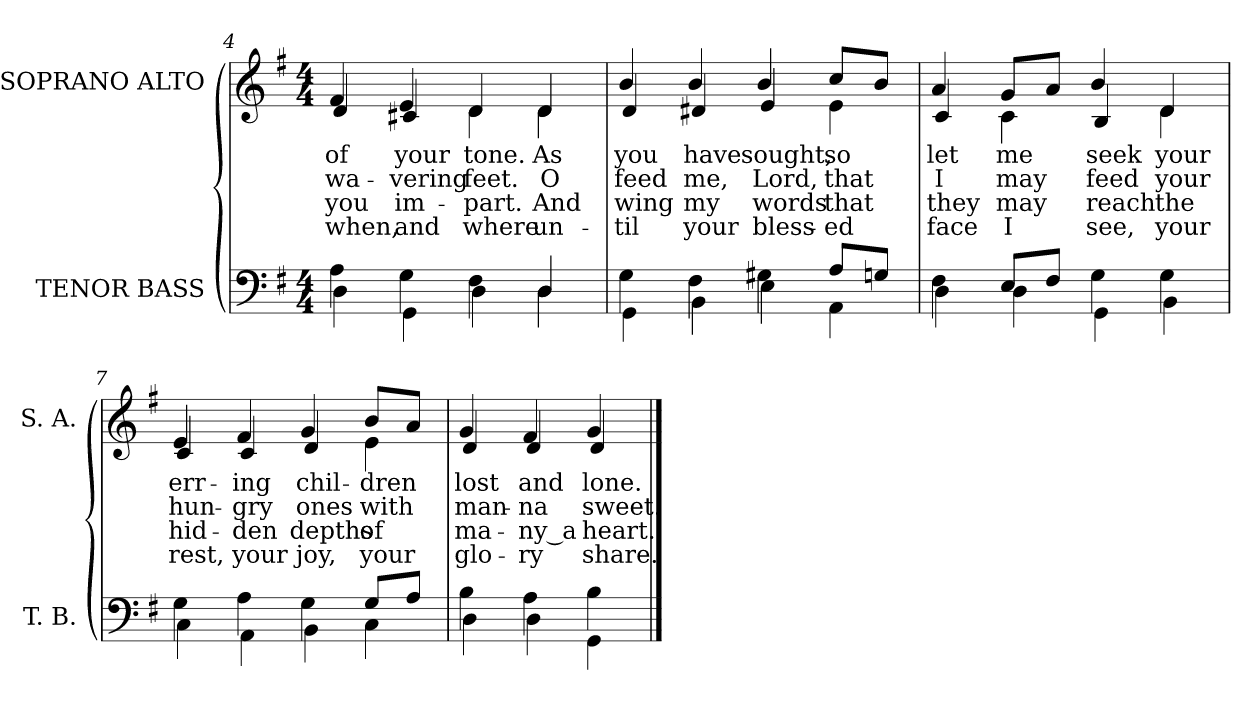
**kern	**kern	**text	**text	**text	**text
*part2	*part1	*part1	*part1	*part1	*part1
*staff2	*staff1	*staff1	*staff1	*staff1	*staff1
*I"TENOR BASS	*I"SOPRANO ALTO	*	*	*	*
*I'T. B.	*I'S. A.	*	*	*	*
*clefF4	*clefG2	*	*	*	*
*k[f#]	*k[f#]	*	*	*	*
*G:	*G:	*	*	*	*
*M4/4	*M4/4	*	*	*	*
=4	=4	=4	=4	=4	=4
*^	*	*	*	*	*
!	!	!	!LO:LY:b:color=#000000	!LO:LY:b:color=#000000	!LO:LY:b:color=#000000	!LO:LY:b:color=#000000
*	*	*^	*	*	*	*
4Ai\	4Di\	4f#i/	4di/	of	wa-	you	when,
!	!	!	!	!LO:LY:b:color=#000000	!LO:LY:b:color=#000000	!LO:LY:b:color=#000000	!LO:LY:b:color=#000000
4Gi\	4GGi\	4ei/	4c#Xi/	your	-vering	im-	and
!	!	!	!	!LO:LY:b:color=#000000	!LO:LY:b:color=#000000	!LO:LY:b:color=#000000	!LO:LY:b:color=#000000
4F#i\	4Di\	4di/	4di\	tone.	feet.	-part.	where
!	!	!	!	!LO:LY:b:color=#000000	!LO:LY:b:color=#000000	!LO:LY:b:color=#000000	!LO:LY:b:color=#000000
4Di/	4Di\	4di/	4di\	As	O	And	un-
=5	=5	=5	=5	=5	=5	=5	=5
!	!	!	!	!LO:LY:b:color=#000000	!LO:LY:b:color=#000000	!LO:LY:b:color=#000000	!LO:LY:b:color=#000000
4Gi\	4GGi\	4bi/	4di/	you	feed	wing	-til
!	!	!	!	!LO:LY:b:color=#000000	!LO:LY:b:color=#000000	!LO:LY:b:color=#000000	!LO:LY:b:color=#000000
4F#i\	4BBi\	4bi/	4d#Xi/	have	me,	my	your
!	!	!	!	!LO:LY:b:color=#000000	!LO:LY:b:color=#000000	!LO:LY:b:color=#000000	!LO:LY:b:color=#000000
4G#Xi\	4Ei\	4bi/	4ei/	sought,	Lord,	words	bless-
!	!	!	!	!LO:LY:b:color=#000000	!LO:LY:b:color=#000000	!LO:LY:b:color=#000000	!LO:LY:b:color=#000000
8Ai/L	4AAi\	8cci/L	4ei\	so	that	that	-ed
8Gni/J	.	8bi/J	.	.	.	.	.
!!LO:LB:g=z	!!
=6	=6	=6	=6	=6	=6	=6	=6
!	!	!	!	!LO:LY:b:color=#000000	!LO:LY:b:color=#000000	!LO:LY:b:color=#000000	!LO:LY:b:color=#000000
4F#i\	4Di\	4ai/	4ci/	let	I	they	face
!	!	!	!	!LO:LY:b:color=#000000	!LO:LY:b:color=#000000	!LO:LY:b:color=#000000	!LO:LY:b:color=#000000
8Ei/L	4Di\	8gi/L	4ci\	me	may	may	I
8F#i/J	.	8ai/J	.	.	.	.	.
!	!	!	!	!LO:LY:b:color=#000000	!LO:LY:b:color=#000000	!LO:LY:b:color=#000000	!LO:LY:b:color=#000000
4Gi\	4GGi\	4bi/	4Bi/	seek	feed	reach	see,
!	!	!	!	!LO:LY:b:color=#000000	!LO:LY:b:color=#000000	!LO:LY:b:color=#000000	!LO:LY:b:color=#000000
4Gi\	4BBi\	4di/	4di\	your	your	the	your
=7	=7	=7	=7	=7	=7	=7	=7
!	!	!	!	!LO:LY:b:color=#000000	!LO:LY:b:color=#000000	!LO:LY:b:color=#000000	!LO:LY:b:color=#000000
4Gi\	4Ci\	4ei/	4ci/	err-	hun-	hid-	rest,
!	!	!	!	!LO:LY:b:color=#000000	!LO:LY:b:color=#000000	!LO:LY:b:color=#000000	!LO:LY:b:color=#000000
4Ai\	4AAi\	4f#i/	4ci/	-ing	-gry	-den	your
!	!	!	!	!LO:LY:b:color=#000000	!LO:LY:b:color=#000000	!LO:LY:b:color=#000000	!LO:LY:b:color=#000000
4Gi\	4BBi\	4gi/	4di/	chil-	ones	depths	joy,
!	!	!	!	!LO:LY:b:color=#000000	!LO:LY:b:color=#000000	!LO:LY:b:color=#000000	!LO:LY:b:color=#000000
8Gi/L	4Ci\	8bi/L	4ei\	-dren	with	of	your
8Ai/J	.	8ai/J	.	.	.	.	.
=8	=8	=8	=8	=8	=8	=8	=8
!	!	!	!	!LO:LY:b:color=#000000	!LO:LY:b:color=#000000	!LO:LY:b:color=#000000	!LO:LY:b:color=#000000
4Bi\	4Di\	4gi/	4di/	lost	man-	ma-	glo-
!	!	!	!	!LO:LY:b:color=#000000	!LO:LY:b:color=#000000	!LO:LY:b:color=#000000	!LO:LY:b:color=#000000
4Ai\	4Di\	4f#i/	4di/	and	-na	-ny_a	-ry
!	!	!	!	!LO:LY:b:color=#000000	!LO:LY:b:color=#000000	!LO:LY:b:color=#000000	!LO:LY:b:color=#000000
4Bi\	4GGi\	4gi/	4di/	lone.	sweet.	heart.	share.
*v	*v	*	*	*	*	*	*
*	*v	*v	*	*	*	*
==	==	==	==	==	==
*-	*-	*-	*-	*-	*-
